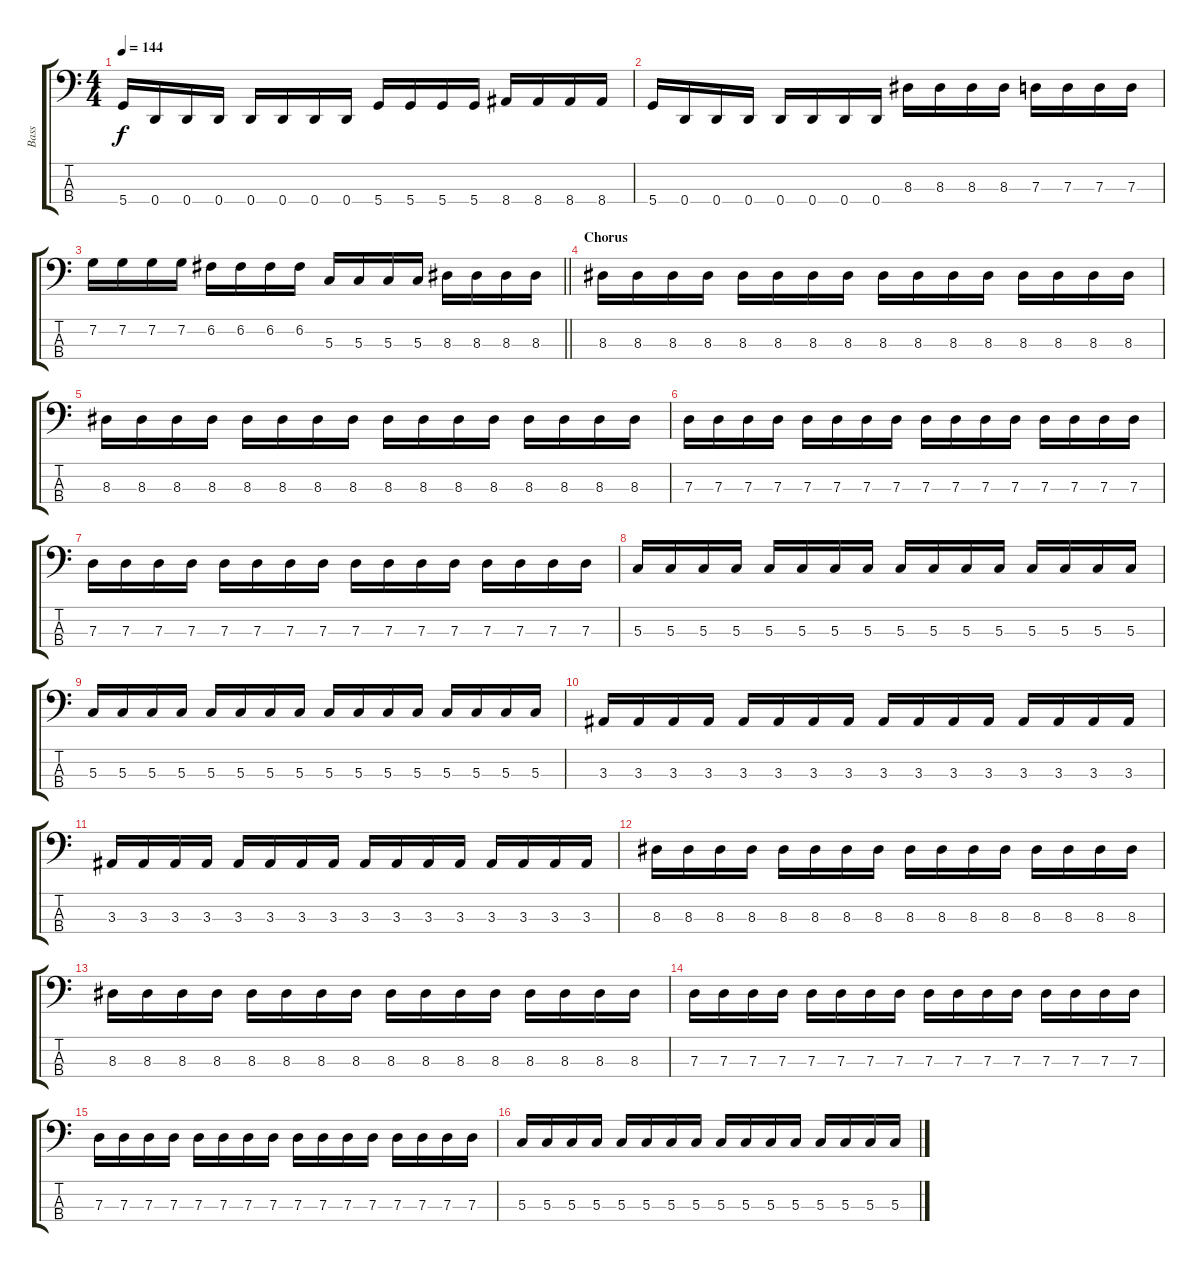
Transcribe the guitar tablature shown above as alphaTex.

\track ("Bass" "Bass") {instrument electricbassfinger}
\staff {score tabs}
\tuning (F2 C2 G1 D1) {hide}
\ts (4 4)
\tempo 144
\clef f4
\ks c
5.4.16{dy f} 0.4.16 0.4.16 0.4.16 0.4.16 0.4.16 0.4.16 0.4.16 5.4.16 5.4.16 5.4.16 5.4.16 8.4.16 8.4.16 8.4.16 8.4.16 |
5.4.16 0.4.16 0.4.16 0.4.16 0.4.16 0.4.16 0.4.16 0.4.16 8.3.16 8.3.16 8.3.16 8.3.16 7.3.16 7.3.16 7.3.16 7.3.16 |
\barLineRight lightlight
7.2.16 7.2.16 7.2.16 7.2.16 6.2.16 6.2.16 6.2.16 6.2.16 5.3.16 5.3.16 5.3.16 5.3.16 8.3.16 8.3.16 8.3.16 8.3.16 |
\section ("" "Chorus")
8.3.16 8.3.16 8.3.16 8.3.16 8.3.16 8.3.16 8.3.16 8.3.16 8.3.16 8.3.16 8.3.16 8.3.16 8.3.16 8.3.16 8.3.16 8.3.16 |
8.3.16 8.3.16 8.3.16 8.3.16 8.3.16 8.3.16 8.3.16 8.3.16 8.3.16 8.3.16 8.3.16 8.3.16 8.3.16 8.3.16 8.3.16 8.3.16 |
7.3.16 7.3.16 7.3.16 7.3.16 7.3.16 7.3.16 7.3.16 7.3.16 7.3.16 7.3.16 7.3.16 7.3.16 7.3.16 7.3.16 7.3.16 7.3.16 |
7.3.16 7.3.16 7.3.16 7.3.16 7.3.16 7.3.16 7.3.16 7.3.16 7.3.16 7.3.16 7.3.16 7.3.16 7.3.16 7.3.16 7.3.16 7.3.16 |
5.3.16 5.3.16 5.3.16 5.3.16 5.3.16 5.3.16 5.3.16 5.3.16 5.3.16 5.3.16 5.3.16 5.3.16 5.3.16 5.3.16 5.3.16 5.3.16 |
5.3.16 5.3.16 5.3.16 5.3.16 5.3.16 5.3.16 5.3.16 5.3.16 5.3.16 5.3.16 5.3.16 5.3.16 5.3.16 5.3.16 5.3.16 5.3.16 |
3.3.16 3.3.16 3.3.16 3.3.16 3.3.16 3.3.16 3.3.16 3.3.16 3.3.16 3.3.16 3.3.16 3.3.16 3.3.16 3.3.16 3.3.16 3.3.16 |
3.3.16 3.3.16 3.3.16 3.3.16 3.3.16 3.3.16 3.3.16 3.3.16 3.3.16 3.3.16 3.3.16 3.3.16 3.3.16 3.3.16 3.3.16 3.3.16 |
8.3.16 8.3.16 8.3.16 8.3.16 8.3.16 8.3.16 8.3.16 8.3.16 8.3.16 8.3.16 8.3.16 8.3.16 8.3.16 8.3.16 8.3.16 8.3.16 |
8.3.16 8.3.16 8.3.16 8.3.16 8.3.16 8.3.16 8.3.16 8.3.16 8.3.16 8.3.16 8.3.16 8.3.16 8.3.16 8.3.16 8.3.16 8.3.16 |
7.3.16 7.3.16 7.3.16 7.3.16 7.3.16 7.3.16 7.3.16 7.3.16 7.3.16 7.3.16 7.3.16 7.3.16 7.3.16 7.3.16 7.3.16 7.3.16 |
7.3.16 7.3.16 7.3.16 7.3.16 7.3.16 7.3.16 7.3.16 7.3.16 7.3.16 7.3.16 7.3.16 7.3.16 7.3.16 7.3.16 7.3.16 7.3.16 |
5.3.16 5.3.16 5.3.16 5.3.16 5.3.16 5.3.16 5.3.16 5.3.16 5.3.16 5.3.16 5.3.16 5.3.16 5.3.16 5.3.16 5.3.16 5.3.16
